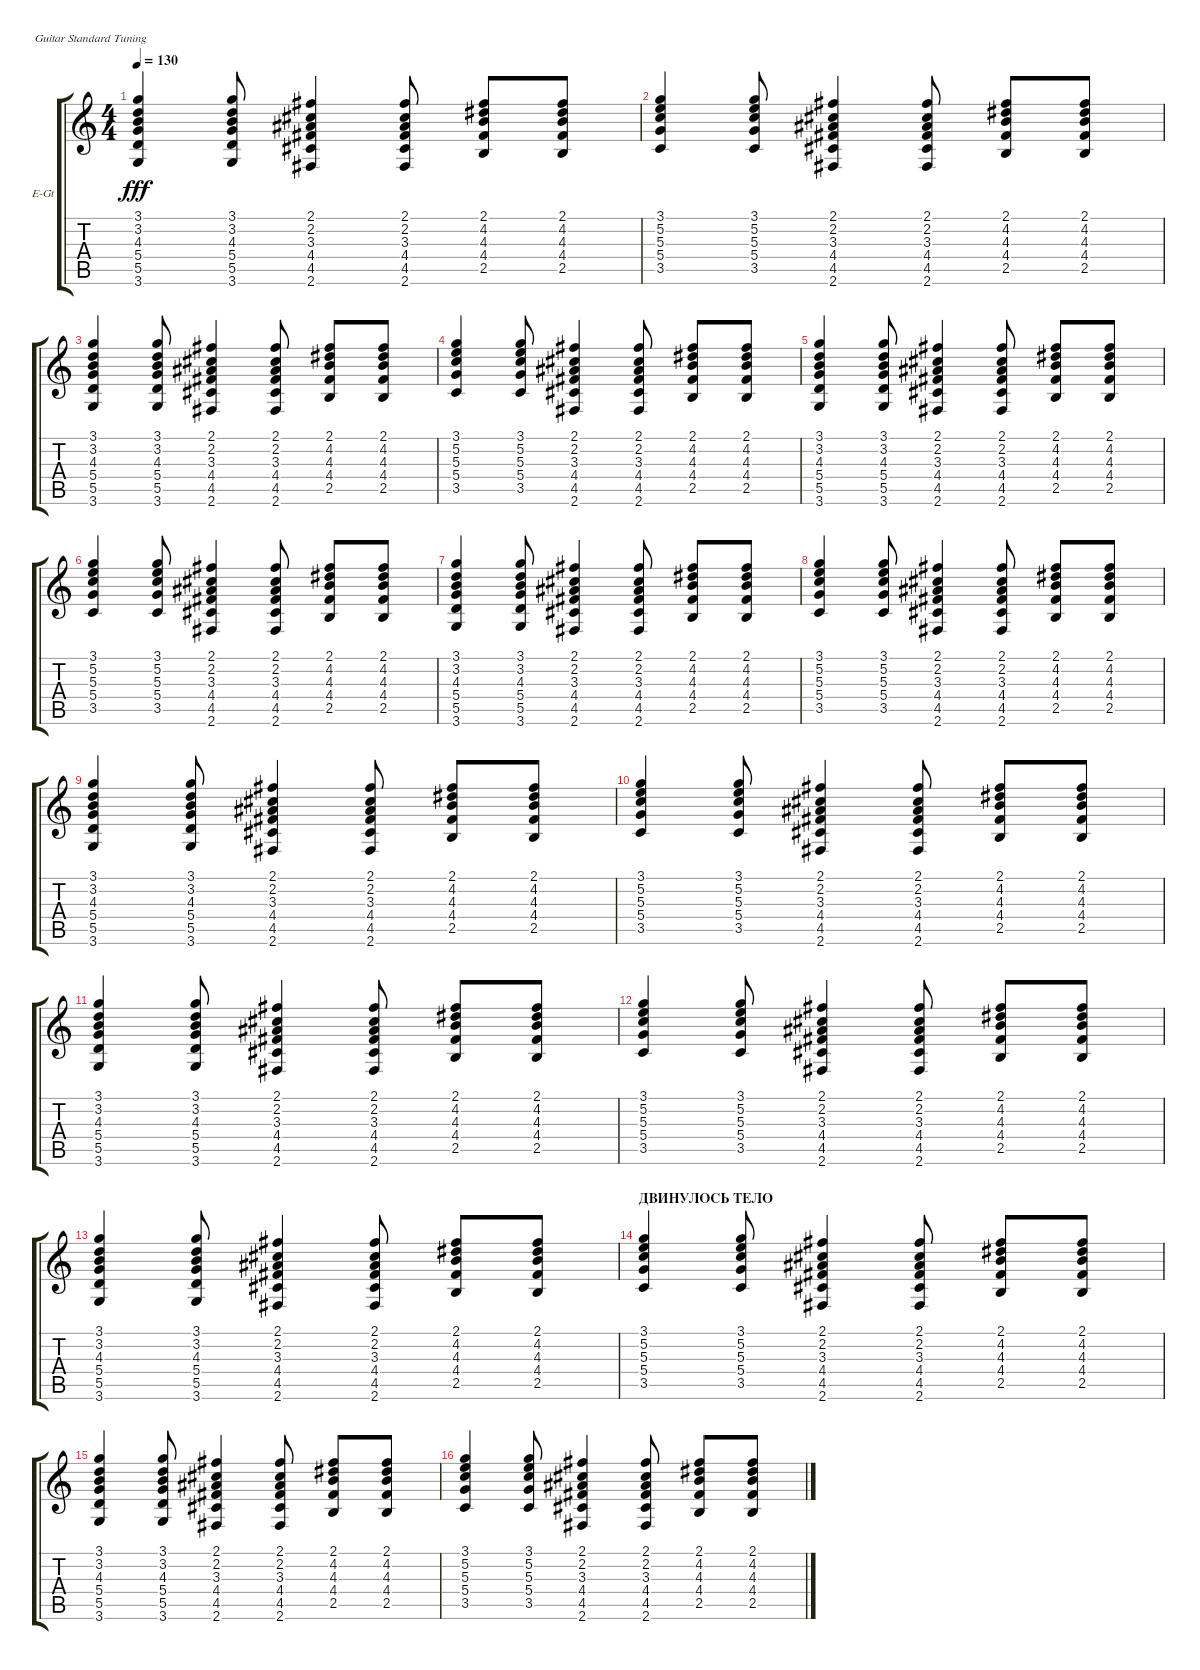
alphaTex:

\defaultSystemsLayout 4
\bracketExtendMode groupsimilarinstruments
\firstSystemTrackNameOrientation horizontal
\otherSystemsTrackNameOrientation horizontal
\track ("Electric Guitar" "E-Gt") {instrument distortionguitar}
\staff {score tabs}
\tuning (E4 B3 G3 D3 A2 E2)
\ts (4 4)
\tempo 130
\clef g2
\ks c
(3.1 3.2 4.3 5.4 5.5 3.6).4{dy fff} (3.1 3.2 4.3 5.4 5.5 3.6).8 (2.1 2.2 2.6 4.5 4.4 3.3).4 (2.1 2.2 2.6 4.5 4.4 3.3).8 (2.1 4.2 4.3 4.4 2.5).8 (2.1 4.2 4.3 4.4 2.5).8 |
(3.1 5.2 5.3 5.4 3.5).4 (3.1 5.2 5.3 5.4 3.5).8 (2.1 2.2 2.6 4.5 4.4 3.3).4 (2.1 2.2 2.6 4.5 4.4 3.3).8 (2.1 4.2 4.3 4.4 2.5).8 (2.1 4.2 4.3 4.4 2.5).8 |
(3.1 3.2 4.3 5.4 5.5 3.6).4 (3.1 3.2 4.3 5.4 5.5 3.6).8 (2.1 2.2 2.6 4.5 4.4 3.3).4 (2.1 2.2 2.6 4.5 4.4 3.3).8 (2.1 4.2 4.3 4.4 2.5).8 (2.1 4.2 4.3 4.4 2.5).8 |
(3.1 5.2 5.3 5.4 3.5).4 (3.1 5.2 5.3 5.4 3.5).8 (2.1 2.2 2.6 4.5 4.4 3.3).4 (2.1 2.2 2.6 4.5 4.4 3.3).8 (2.1 4.2 4.3 4.4 2.5).8 (2.1 4.2 4.3 4.4 2.5).8 |
(3.1 3.2 4.3 5.4 5.5 3.6).4 (3.1 3.2 4.3 5.4 5.5 3.6).8 (2.1 2.2 2.6 4.5 4.4 3.3).4 (2.1 2.2 2.6 4.5 4.4 3.3).8 (2.1 4.2 4.3 4.4 2.5).8 (2.1 4.2 4.3 4.4 2.5).8 |
(3.1 5.2 5.3 5.4 3.5).4 (3.1 5.2 5.3 5.4 3.5).8 (2.1 2.2 2.6 4.5 4.4 3.3).4 (2.1 2.2 2.6 4.5 4.4 3.3).8 (2.1 4.2 4.3 4.4 2.5).8 (2.1 4.2 4.3 4.4 2.5).8 |
(3.1 3.2 4.3 5.4 5.5 3.6).4 (3.1 3.2 4.3 5.4 5.5 3.6).8 (2.1 2.2 2.6 4.5 4.4 3.3).4 (2.1 2.2 2.6 4.5 4.4 3.3).8 (2.1 4.2 4.3 4.4 2.5).8 (2.1 4.2 4.3 4.4 2.5).8 |
(3.1 5.2 5.3 5.4 3.5).4 (3.1 5.2 5.3 5.4 3.5).8 (2.1 2.2 2.6 4.5 4.4 3.3).4 (2.1 2.2 2.6 4.5 4.4 3.3).8 (2.1 4.2 4.3 4.4 2.5).8 (2.1 4.2 4.3 4.4 2.5).8 |
(3.1 3.2 4.3 5.4 5.5 3.6).4 (3.1 3.2 4.3 5.4 5.5 3.6).8 (2.1 2.2 2.6 4.5 4.4 3.3).4 (2.1 2.2 2.6 4.5 4.4 3.3).8 (2.1 4.2 4.3 4.4 2.5).8 (2.1 4.2 4.3 4.4 2.5).8 |
(3.1 5.2 5.3 5.4 3.5).4 (3.1 5.2 5.3 5.4 3.5).8 (2.1 2.2 2.6 4.5 4.4 3.3).4 (2.1 2.2 2.6 4.5 4.4 3.3).8 (2.1 4.2 4.3 4.4 2.5).8 (2.1 4.2 4.3 4.4 2.5).8 |
(3.1 3.2 4.3 5.4 5.5 3.6).4 (3.1 3.2 4.3 5.4 5.5 3.6).8 (2.1 2.2 2.6 4.5 4.4 3.3).4 (2.1 2.2 2.6 4.5 4.4 3.3).8 (2.1 4.2 4.3 4.4 2.5).8 (2.1 4.2 4.3 4.4 2.5).8 |
(3.1 5.2 5.3 5.4 3.5).4 (3.1 5.2 5.3 5.4 3.5).8 (2.1 2.2 2.6 4.5 4.4 3.3).4 (2.1 2.2 2.6 4.5 4.4 3.3).8 (2.1 4.2 4.3 4.4 2.5).8 (2.1 4.2 4.3 4.4 2.5).8 |
(3.1 3.2 4.3 5.4 5.5 3.6).4 (3.1 3.2 4.3 5.4 5.5 3.6).8 (2.1 2.2 2.6 4.5 4.4 3.3).4 (2.1 2.2 2.6 4.5 4.4 3.3).8 (2.1 4.2 4.3 4.4 2.5).8 (2.1 4.2 4.3 4.4 2.5).8 |
\section ("" "ДВИНУЛОСЬ ТЕЛО")
(3.1 5.2 5.3 5.4 3.5).4 (3.1 5.2 5.3 5.4 3.5).8 (2.1 2.2 2.6 4.5 4.4 3.3).4 (2.1 2.2 2.6 4.5 4.4 3.3).8 (2.1 4.2 4.3 4.4 2.5).8 (2.1 4.2 4.3 4.4 2.5).8 |
(3.1 3.2 4.3 5.4 5.5 3.6).4 (3.1 3.2 4.3 5.4 5.5 3.6).8 (2.1 2.2 2.6 4.5 4.4 3.3).4 (2.1 2.2 2.6 4.5 4.4 3.3).8 (2.1 4.2 4.3 4.4 2.5).8 (2.1 4.2 4.3 4.4 2.5).8 |
(3.1 5.2 5.3 5.4 3.5).4 (3.1 5.2 5.3 5.4 3.5).8 (2.1 2.2 2.6 4.5 4.4 3.3).4 (2.1 2.2 2.6 4.5 4.4 3.3).8 (2.1 4.2 4.3 4.4 2.5).8 (2.1 4.2 4.3 4.4 2.5).8
